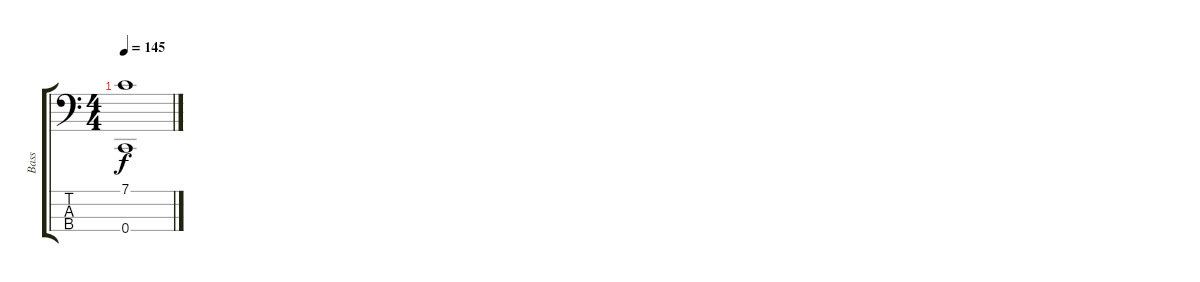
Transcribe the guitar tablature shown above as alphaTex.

\track ("Bass" "Bass") {instrument electricbassfinger}
\staff {score tabs}
\tuning (F2 C2 G1 C1) {hide}
\ts (4 4)
\tempo 145
\clef f4
\ks c
(7.1{t} 0.4{t}).1{dy f}
